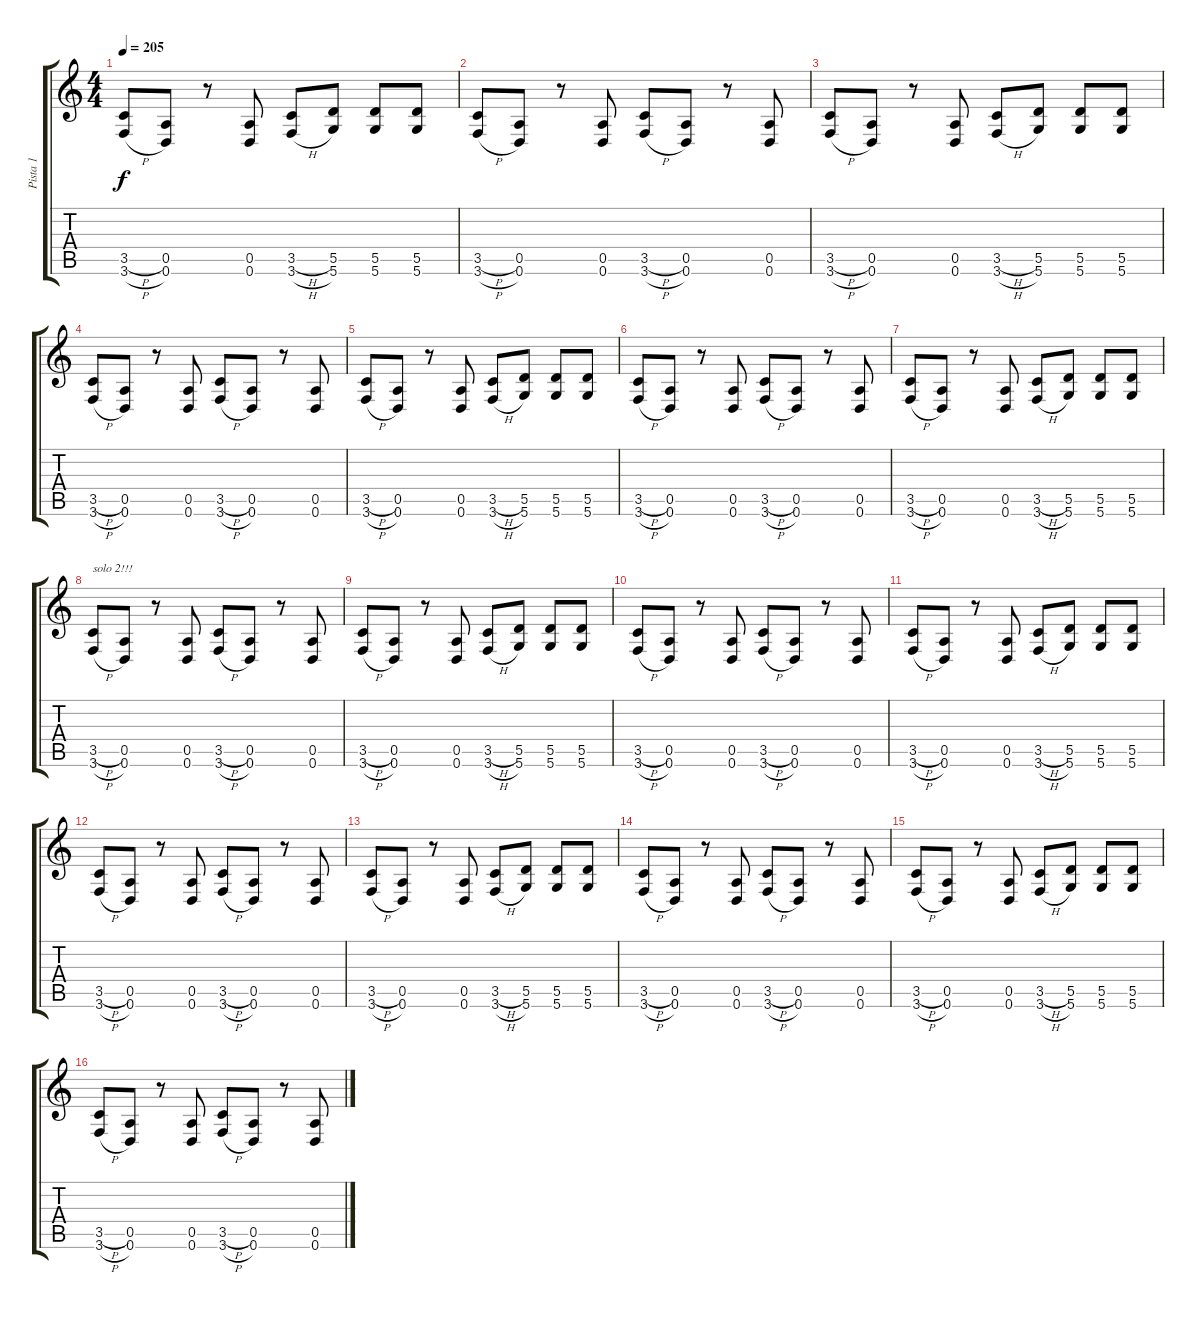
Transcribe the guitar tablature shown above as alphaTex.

\track ("Pista 1" "Pista 1") {instrument overdrivenguitar}
\staff {score tabs}
\tuning (E4 B3 G3 D3 A2 D2) {hide}
\ts (4 4)
\tempo 205
\clef g2
\ks c
(3.5{h} 3.6{h}).8{dy f} (0.5 0.6).8 r.8 (0.5 0.6).8 (3.5{h} 3.6{h}).8 (5.5 5.6).8 (5.5 5.6).8 (5.5 5.6).8 |
(3.5{h} 3.6{h}).8 (0.5 0.6).8 r.8 (0.5 0.6).8 (3.5{h} 3.6{h}).8 (0.5 0.6).8 r.8 (0.5 0.6).8 |
(3.5{h} 3.6{h}).8 (0.5 0.6).8 r.8 (0.5 0.6).8 (3.5{h} 3.6{h}).8 (5.5 5.6).8 (5.5 5.6).8 (5.5 5.6).8 |
(3.5{h} 3.6{h}).8 (0.5 0.6).8 r.8 (0.5 0.6).8 (3.5{h} 3.6{h}).8 (0.5 0.6).8 r.8 (0.5 0.6).8 |
(3.5{h} 3.6{h}).8 (0.5 0.6).8 r.8 (0.5 0.6).8 (3.5{h} 3.6{h}).8 (5.5 5.6).8 (5.5 5.6).8 (5.5 5.6).8 |
(3.5{h} 3.6{h}).8 (0.5 0.6).8 r.8 (0.5 0.6).8 (3.5{h} 3.6{h}).8 (0.5 0.6).8 r.8 (0.5 0.6).8 |
(3.5{h} 3.6{h}).8 (0.5 0.6).8 r.8 (0.5 0.6).8 (3.5{h} 3.6{h}).8 (5.5 5.6).8 (5.5 5.6).8 (5.5 5.6).8 |
(3.5{h} 3.6{h}).8{txt "solo 2!!!"} (0.5 0.6).8 r.8 (0.5 0.6).8 (3.5{h} 3.6{h}).8 (0.5 0.6).8 r.8 (0.5 0.6).8 |
(3.5{h} 3.6{h}).8 (0.5 0.6).8 r.8 (0.5 0.6).8 (3.5{h} 3.6{h}).8 (5.5 5.6).8 (5.5 5.6).8 (5.5 5.6).8 |
(3.5{h} 3.6{h}).8 (0.5 0.6).8 r.8 (0.5 0.6).8 (3.5{h} 3.6{h}).8 (0.5 0.6).8 r.8 (0.5 0.6).8 |
(3.5{h} 3.6{h}).8 (0.5 0.6).8 r.8 (0.5 0.6).8 (3.5{h} 3.6{h}).8 (5.5 5.6).8 (5.5 5.6).8 (5.5 5.6).8 |
(3.5{h} 3.6{h}).8 (0.5 0.6).8 r.8 (0.5 0.6).8 (3.5{h} 3.6{h}).8 (0.5 0.6).8 r.8 (0.5 0.6).8 |
(3.5{h} 3.6{h}).8 (0.5 0.6).8 r.8 (0.5 0.6).8 (3.5{h} 3.6{h}).8 (5.5 5.6).8 (5.5 5.6).8 (5.5 5.6).8 |
(3.5{h} 3.6{h}).8 (0.5 0.6).8 r.8 (0.5 0.6).8 (3.5{h} 3.6{h}).8 (0.5 0.6).8 r.8 (0.5 0.6).8 |
(3.5{h} 3.6{h}).8 (0.5 0.6).8 r.8 (0.5 0.6).8 (3.5{h} 3.6{h}).8 (5.5 5.6).8 (5.5 5.6).8 (5.5 5.6).8 |
(3.5{h} 3.6{h}).8 (0.5 0.6).8 r.8 (0.5 0.6).8 (3.5{h} 3.6{h}).8 (0.5 0.6).8 r.8 (0.5 0.6).8
